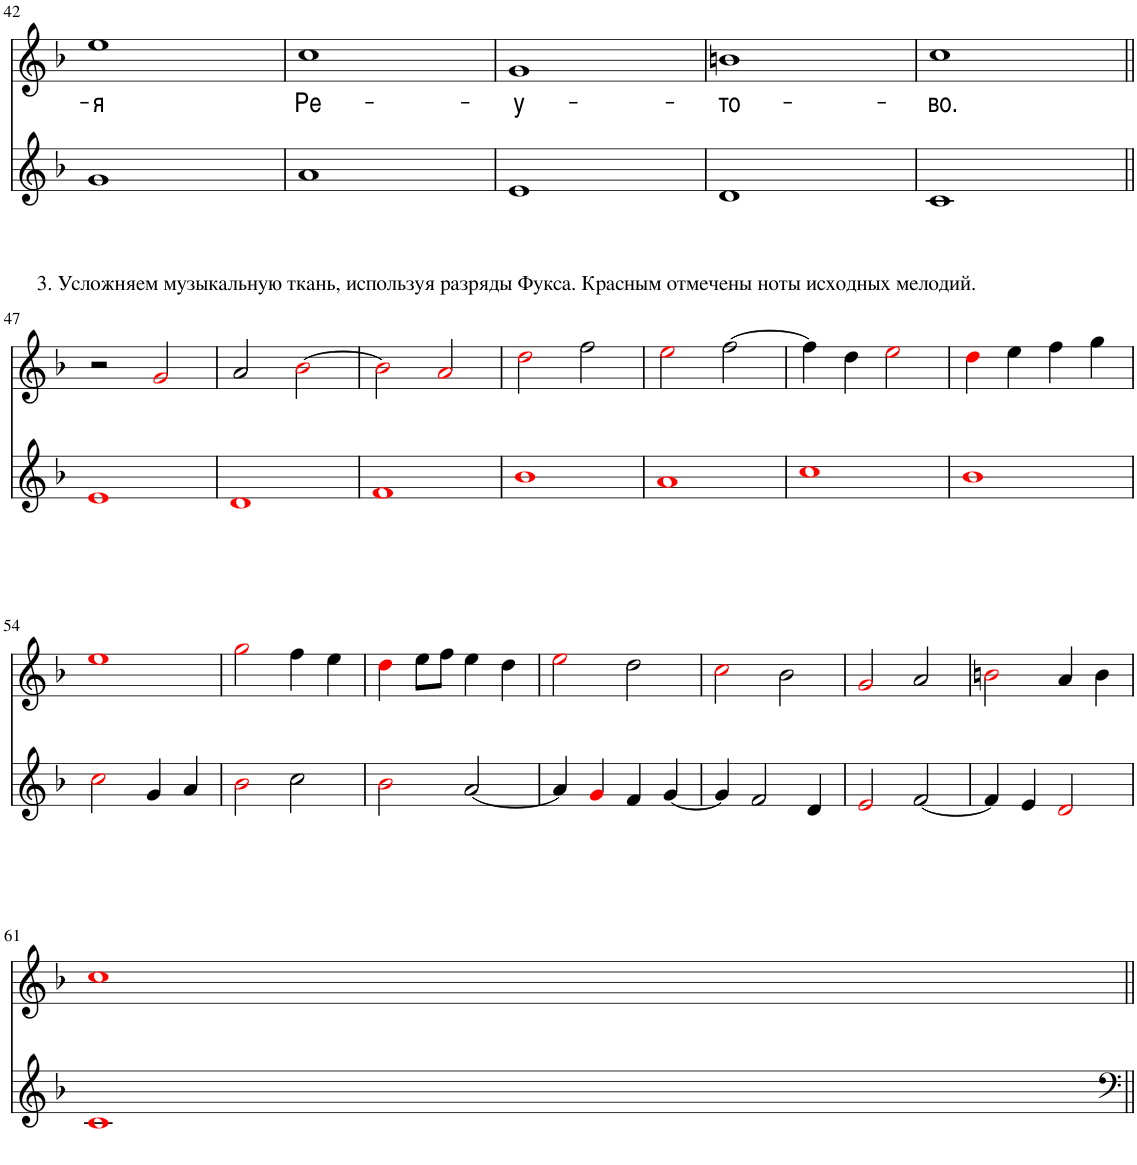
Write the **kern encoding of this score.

**kern	**kern	**text
*part2	*part1	*part1
*staff2	*staff1	*staff1
*I"Фортепиано	*I"Piano	*
!!LO:PB:g=z
*clefG2	*clefG2	*
*k[b-]	*k[b-]	*
*M4/4	*M4/4	*
=42	=42	=42
!	!	!LO:LY:b
1g	1ee	-я
=43	=43	=43
!	!	!LO:LY:b
1a	1cc	Ре-
=44	=44	=44
!	!	!LO:LY:b
1e	1g	-у-
=45	=45	=45
!	!	!LO:LY:b
1d	1bn	-то-
=46	=46	=46
!	!	!LO:LY:b
1c	1cc	-во.
!!LO:LB:g=z
=47||	=47||	=47||
!	!LO:TX:a:t=3. Усложняем музыкальную ткань, используя разряды Фукса. Красным отмечены ноты исходных мелодий.	!
1ei	2r	.
.	2gi/	.
=48	=48	=48
1di	2a/	.
.	[2b-i\	.
=49	=49	=49
1fi	2b-i\]	.
.	2ai/	.
=50	=50	=50
1b-i	2ddi\	.
.	2ff\	.
=51	=51	=51
1ai	2eei\	.
.	[2ff\	.
=52	=52	=52
1cci	4ff\]	.
.	4dd\	.
.	2eei\	.
=53	=53	=53
1b-i	4ddi\	.
.	4ee\	.
.	4ff\	.
.	4gg\	.
!!LO:LB:g=z
=54	=54	=54
2cci\	1eei	.
4g/	.	.
4a/	.	.
=55	=55	=55
2b-i\	2ggi\	.
2cc\	4ff\	.
.	4ee\	.
=56	=56	=56
2b-i\	4ddi\	.
.	8ee\L	.
.	8ff\J	.
[2a/	4ee\	.
.	4dd\	.
=57	=57	=57
4a/]	2eei\	.
4gi/	.	.
4f/	2dd\	.
[4g/	.	.
=58	=58	=58
4g/]	2cci\	.
2f/	.	.
.	2b-\	.
4d/	.	.
=59	=59	=59
2ei/	2gi/	.
[2f/	2a/	.
=60	=60	=60
4f/]	2bni\	.
4e/	.	.
2di/	4a/	.
.	4b\	.
!!LO:LB:g=z
=61	=61	=61
1ci	1cci	.
=||	=||	=||
*-	*-	*-
